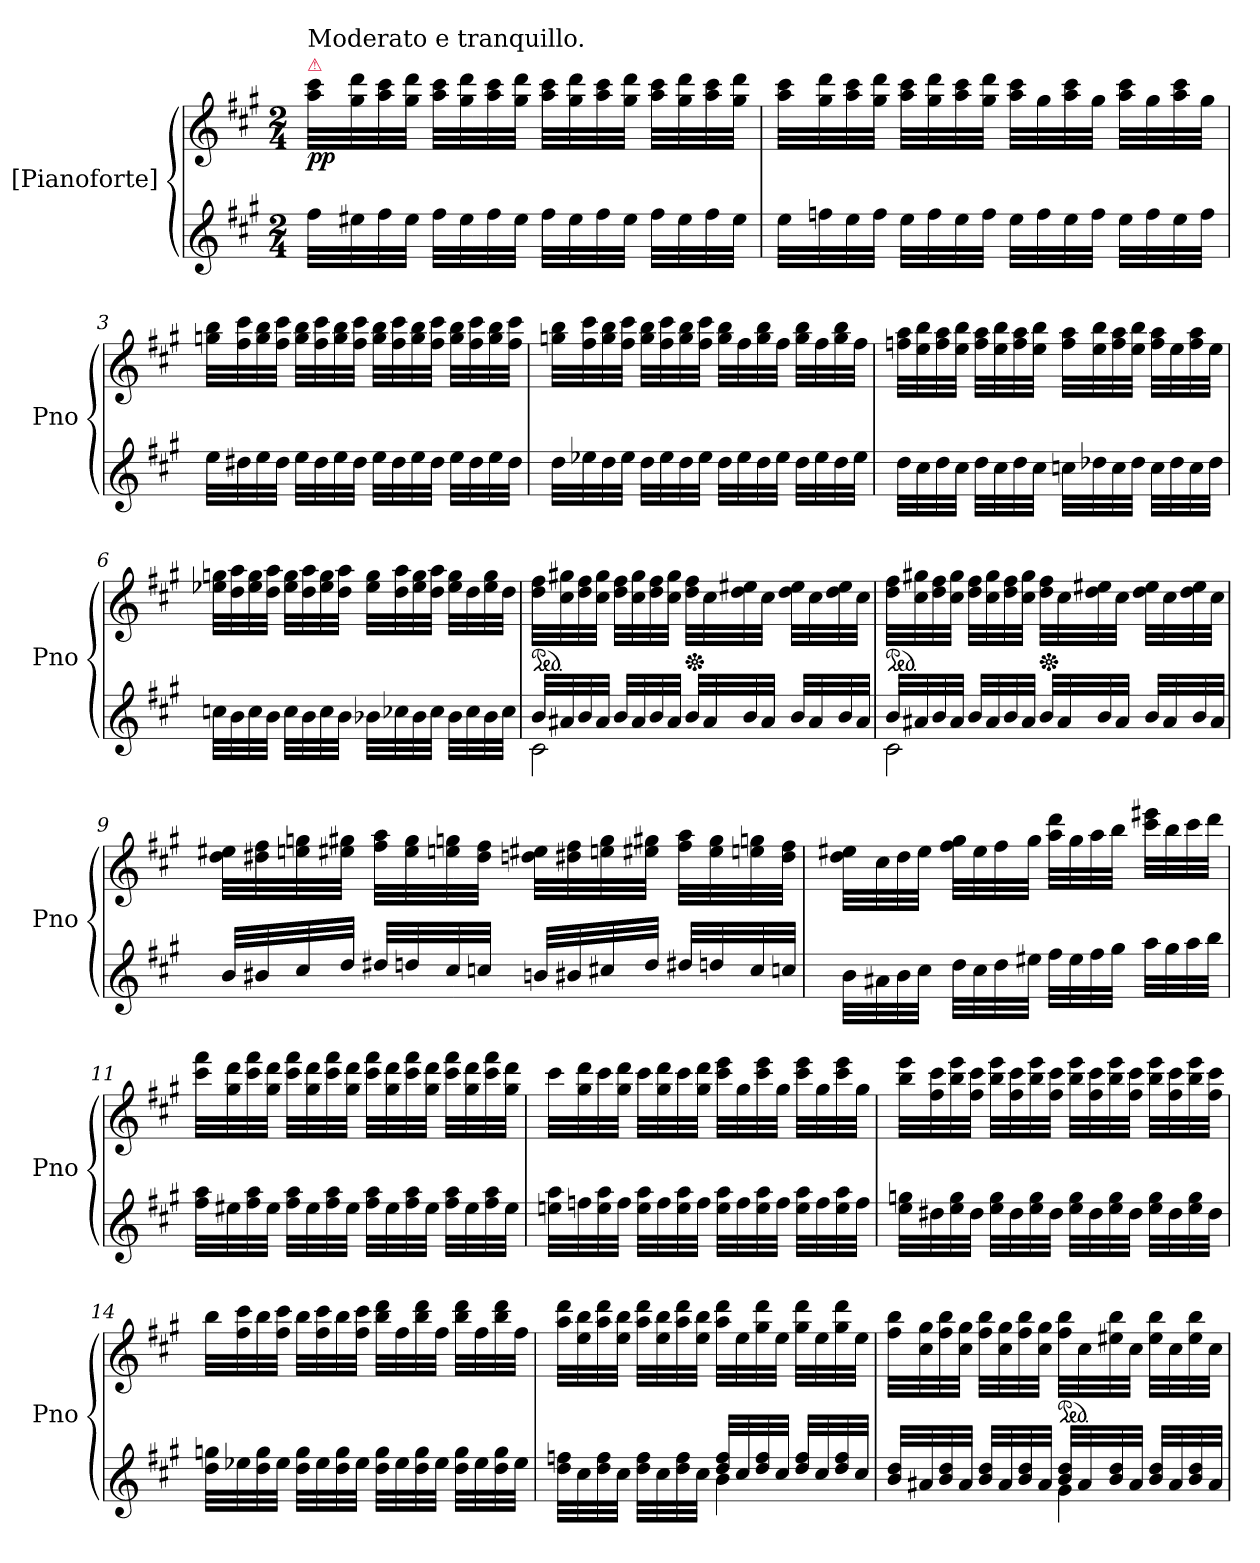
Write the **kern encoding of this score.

**kern	**kern	**dynam
*part2	*part1	*part1
*staff2	*staff1	*staff1
*	*I"[Pianoforte]	*
*	*I'Pno	*
*clefG2	*clefG2	*
*k[f#c#g#]	*k[f#c#g#]	*
*M2/4	*M2/4	*
=1	=1	=1
!	!LO:TX:a:color=crimson:t=⚠	!
!	!LO:TX:a:t=Moderato e tranquillo.	!
32ff#\LLL	32aa\ 32ccc#\LLL	pp
32ee#X\	32gg#\ 32ddd\	.
32ff#\	32aa\ 32ccc#\	.
32ee#\JJJ	32gg#\ 32ddd\JJJ	.
32ff#\LLL	32aa\ 32ccc#\LLL	.
32ee#\	32gg#\ 32ddd\	.
32ff#\	32aa\ 32ccc#\	.
32ee#\JJJ	32gg#\ 32ddd\JJJ	.
32ff#\LLL	32aa\ 32ccc#\LLL	.
32ee#\	32gg#\ 32ddd\	.
32ff#\	32aa\ 32ccc#\	.
32ee#\JJJ	32gg#\ 32ddd\JJJ	.
32ff#\LLL	32aa\ 32ccc#\LLL	.
32ee#\	32gg#\ 32ddd\	.
32ff#\	32aa\ 32ccc#\	.
32ee#\JJJ	32gg#\ 32ddd\JJJ	.
=2	=2	=2
32ee\LLL	32aa\ 32ccc#\LLL	.
32ffn\	32gg#\ 32ddd\	.
32ee\	32aa\ 32ccc#\	.
32ff\JJJ	32gg#\ 32ddd\JJJ	.
32ee\LLL	32aa\ 32ccc#\LLL	.
32ff\	32gg#\ 32ddd\	.
32ee\	32aa\ 32ccc#\	.
32ff\JJJ	32gg#\ 32ddd\JJJ	.
32ee\LLL	32aa\ 32ccc#\LLL	.
32ff\	32gg#\	.
32ee\	32aa\ 32ccc#\	.
32ff\JJJ	32gg#\JJJ	.
32ee\LLL	32aa\ 32ccc#\LLL	.
32ff\	32gg#\	.
32ee\	32aa\ 32ccc#\	.
32ff\JJJ	32gg#\JJJ	.
=3	=3	=3
32ee\LLL	32ggn\ 32bb\LLL	.
32dd#X\	32ff#\ 32ccc#\	.
32ee\	32gg\ 32bb\	.
32dd#\JJJ	32ff#\ 32ccc#\JJJ	.
32ee\LLL	32gg\ 32bb\LLL	.
32dd#\	32ff#\ 32ccc#\	.
32ee\	32gg\ 32bb\	.
32dd#\JJJ	32ff#\ 32ccc#\JJJ	.
32ee\LLL	32gg\ 32bb\LLL	.
32dd#\	32ff#\ 32ccc#\	.
32ee\	32gg\ 32bb\	.
32dd#\JJJ	32ff#\ 32ccc#\JJJ	.
32ee\LLL	32gg\ 32bb\LLL	.
32dd#\	32ff#\ 32ccc#\	.
32ee\	32gg\ 32bb\	.
32dd#\JJJ	32ff#\ 32ccc#\JJJ	.
=4	=4	=4
32dd\LLL	32ggn\ 32bb\LLL	.
32ee-X\	32ff#\ 32ccc#\	.
32dd\	32gg\ 32bb\	.
32ee-\JJJ	32ff#\ 32ccc#\JJJ	.
32dd\LLL	32gg\ 32bb\LLL	.
32ee-\	32ff#\ 32ccc#\	.
32dd\	32gg\ 32bb\	.
32ee-\JJJ	32ff#\ 32ccc#\JJJ	.
32dd\LLL	32gg\ 32bb\LLL	.
32ee-\	32ff#\	.
32dd\	32gg\ 32bb\	.
32ee-\JJJ	32ff#\JJJ	.
32dd\LLL	32gg\ 32bb\LLL	.
32ee-\	32ff#\	.
32dd\	32gg\ 32bb\	.
32ee-\JJJ	32ff#\JJJ	.
=5	=5	=5
32dd\LLL	32ffn\ 32aa\LLL	.
32cc#\	32ee\ 32bb\	.
32dd\	32ff\ 32aa\	.
32cc#\JJJ	32ee\ 32bb\JJJ	.
32dd\LLL	32ff\ 32aa\LLL	.
32cc#\	32ee\ 32bb\	.
32dd\	32ff\ 32aa\	.
32cc#\JJJ	32ee\ 32bb\JJJ	.
32ccn\LLL	32ff\ 32aa\LLL	.
32dd-X\	32ee\ 32bb\	.
32cc\	32ff\ 32aa\	.
32dd-\JJJ	32ee\ 32bb\JJJ	.
32cc\LLL	32ff\ 32aa\LLL	.
32dd-\	32ee\	.
32cc\	32ff\ 32aa\	.
32dd-\JJJ	32ee\JJJ	.
=6	=6	=6
32ccn\LLL	32ee-X\ 32ggn\LLL	.
32b\	32dd\ 32aa\	.
32cc\	32ee-\ 32gg\	.
32b\JJJ	32dd\ 32aa\JJJ	.
32cc\LLL	32ee-\ 32gg\LLL	.
32b\	32dd\ 32aa\	.
32cc\	32ee-\ 32gg\	.
32b\JJJ	32dd\ 32aa\JJJ	.
32b-X\LLL	32ee-\ 32gg\LLL	.
32cc-X\	32dd\ 32aa\	.
32b-\	32ee-\ 32gg\	.
32cc-\JJJ	32dd\ 32aa\JJJ	.
32b-\LLL	32ee-\ 32gg\LLL	.
32cc-\	32dd\	.
32b-\	32ee-\ 32gg\	.
32cc-\JJJ	32dd\JJJ	.
=7	=7	=7
*^	*	*
*	*	*ped	*
32b/LLL	2c#\	32dd\ 32ff#\LLL	.
32a#X/	.	32cc#\ 32gg#X\	.
32b/	.	32dd\ 32ff#\	.
32a#/JJJ	.	32cc#\ 32gg#\JJJ	.
32b/LLL	.	32dd\ 32ff#\LLL	.
32a#/	.	32cc#\ 32gg#\	.
32b/	.	32dd\ 32ff#\	.
32a#/JJJ	.	32cc#\ 32gg#\JJJ	.
*	*	*Xped	*
32b/LLL	.	32dd\ 32ff#\LLL	.
32a#/	.	32cc#\	.
32b/	.	32dd\ 32ee#X\	.
32a#/JJJ	.	32cc#\JJJ	.
32b/LLL	.	32dd\ 32ee#\LLL	.
32a#/	.	32cc#\	.
32b/	.	32dd\ 32ee#\	.
32a#/JJJ	.	32cc#\JJJ	.
=8	=8	=8	=8
*	*	*ped	*
32b/LLL	2c#\	32dd\ 32ff#\LLL	.
32a#X/	.	32cc#\ 32gg#X\	.
32b/	.	32dd\ 32ff#\	.
32a#/JJJ	.	32cc#\ 32gg#\JJJ	.
32b/LLL	.	32dd\ 32ff#\LLL	.
32a#/	.	32cc#\ 32gg#\	.
32b/	.	32dd\ 32ff#\	.
32a#/JJJ	.	32cc#\ 32gg#\JJJ	.
*	*	*Xped	*
32b/LLL	.	32dd\ 32ff#\LLL	.
32a#/	.	32cc#\	.
32b/	.	32dd\ 32ee#X\	.
32a#/JJJ	.	32cc#\JJJ	.
32b/LLL	.	32dd\ 32ee#\LLL	.
32a#/	.	32cc#\	.
32b/	.	32dd\ 32ee#\	.
32a#/JJJ	.	32cc#\JJJ	.
*v	*v	*	*
=9	=9	=9
32b/LLL	32dd\ 32ee#X\LLL	.
32b#X/	32dd#X\ 32ff#\	.
32cc#/	32een\ 32ggn\	.
32dd/JJJ	32ee#X\ 32gg#X\JJJ	.
32dd#X/LLL	32ff#\ 32aa\LLL	.
32ddn/	32ee#\ 32gg#\	.
32cc#/	32een\ 32ggn\	.
32ccn/JJJ	32dd#\ 32ff#\JJJ	.
32bn/LLL	32ddn\ 32ee#X\LLL	.
32b#X/	32dd#X\ 32ff#\	.
32cc#X/	32een\ 32gg\	.
32dd/JJJ	32ee#X\ 32gg#X\JJJ	.
32dd#X/LLL	32ff#\ 32aa\LLL	.
32ddn/	32ee#\ 32gg#\	.
32cc#/	32een\ 32ggn\	.
32ccn/JJJ	32dd#\ 32ff#\JJJ	.
=10	=10	=10
32b\LLL	32dd\ 32ee#X\LLL	.
32a#X\	32cc#\	.
32b\	32dd\	.
32cc#\JJJ	32ee#\JJJ	.
32dd\LLL	32ff#\ 32gg#\LLL	.
32cc#\	32ee#\	.
32dd\	32ff#\	.
32ee#X\JJJ	32gg#\JJJ	.
32ff#\LLL	32aa\ 32ddd\LLL	.
32ee#\	32gg#\	.
32ff#\	32aa\	.
32gg#\JJJ	32bb\JJJ	.
32aa\LLL	32ccc#\ 32eee#X\LLL	.
32gg#\	32bb\	.
32aa\	32ccc#\	.
32bb\JJJ	32ddd\JJJ	.
=11	=11	=11
32ff#\ 32aa\LLL	32ccc#\ 32fff#\LLL	.
32ee#X\	32gg#\ 32ddd\	.
32ff#\ 32aa\	32ccc#\ 32fff#\	.
32ee#\JJJ	32gg#\ 32ddd\JJJ	.
32ff#\ 32aa\LLL	32ccc#\ 32fff#\LLL	.
32ee#\	32gg#\ 32ddd\	.
32ff#\ 32aa\	32ccc#\ 32fff#\	.
32ee#\JJJ	32gg#\ 32ddd\JJJ	.
32ff#\ 32aa\LLL	32ccc#\ 32fff#\LLL	.
32ee#\	32gg#\ 32ddd\	.
32ff#\ 32aa\	32ccc#\ 32fff#\	.
32ee#\JJJ	32gg#\ 32ddd\JJJ	.
32ff#\ 32aa\LLL	32ccc#\ 32fff#\LLL	.
32ee#\	32gg#\ 32ddd\	.
32ff#\ 32aa\	32ccc#\ 32fff#\	.
32ee#\JJJ	32gg#\ 32ddd\JJJ	.
=12	=12	=12
32een\ 32aa\LLL	32ccc#\LLL	.
32ffn\	32gg#\ 32ddd\	.
32ee\ 32aa\	32ccc#\	.
32ff\JJJ	32gg#\ 32ddd\JJJ	.
32ee\ 32aa\LLL	32ccc#\LLL	.
32ff\	32gg#\ 32ddd\	.
32ee\ 32aa\	32ccc#\	.
32ff\JJJ	32gg#\ 32ddd\JJJ	.
32ee\ 32aa\LLL	32ccc#\ 32eee\LLL	.
32ff\	32gg#\	.
32ee\ 32aa\	32ccc#\ 32eee\	.
32ff\JJJ	32gg#\JJJ	.
32ee\ 32aa\LLL	32ccc#\ 32eee\LLL	.
32ff\	32gg#\	.
32ee\ 32aa\	32ccc#\ 32eee\	.
32ff\JJJ	32gg#\JJJ	.
=13	=13	=13
32ee\ 32ggn\LLL	32bb\ 32eee\LLL	.
32dd#X\	32ff#\ 32ccc#\	.
32ee\ 32gg\	32bb\ 32eee\	.
32dd#\JJJ	32ff#\ 32ccc#\JJJ	.
32ee\ 32gg\LLL	32bb\ 32eee\LLL	.
32dd#\	32ff#\ 32ccc#\	.
32ee\ 32gg\	32bb\ 32eee\	.
32dd#\JJJ	32ff#\ 32ccc#\JJJ	.
32ee\ 32gg\LLL	32bb\ 32eee\LLL	.
32dd#\	32ff#\ 32ccc#\	.
32ee\ 32gg\	32bb\ 32eee\	.
32dd#\JJJ	32ff#\ 32ccc#\JJJ	.
32ee\ 32gg\LLL	32bb\ 32eee\LLL	.
32dd#\	32ff#\ 32ccc#\	.
32ee\ 32gg\	32bb\ 32eee\	.
32dd#\JJJ	32ff#\ 32ccc#\JJJ	.
=14	=14	=14
32dd\ 32ggn\LLL	32bb\LLL	.
32ee-X\	32ff#\ 32ccc#\	.
32dd\ 32gg\	32bb\	.
32ee-\JJJ	32ff#\ 32ccc#\JJJ	.
32dd\ 32gg\LLL	32bb\LLL	.
32ee-\	32ff#\ 32ccc#\	.
32dd\ 32gg\	32bb\	.
32ee-\JJJ	32ff#\ 32ccc#\JJJ	.
32dd\ 32gg\LLL	32bb\ 32ddd\LLL	.
32ee-\	32ff#\	.
32dd\ 32gg\	32bb\ 32ddd\	.
32ee-\JJJ	32ff#\JJJ	.
32dd\ 32gg\LLL	32bb\ 32ddd\LLL	.
32ee-\	32ff#\	.
32dd\ 32gg\	32bb\ 32ddd\	.
32ee-\JJJ	32ff#\JJJ	.
=15	=15	=15
*^	*	*
32dd\ 32ffn\LLL	4ryy	32aa\ 32ddd\LLL	.
32cc#\	.	32ee\ 32bb\	.
32dd\ 32ff\	.	32aa\ 32ddd\	.
32cc#\JJJ	.	32ee\ 32bb\JJJ	.
32dd\ 32ff\LLL	.	32aa\ 32ddd\LLL	.
32cc#\	.	32ee\ 32bb\	.
32dd\ 32ff\	.	32aa\ 32ddd\	.
32cc#\JJJ	.	32ee\ 32bb\JJJ	.
32dd/ 32ff/LLL	4b\	32aa\ 32ddd\LLL	.
32cc#/	.	32ee\	.
32dd/ 32ff/	.	32gg#\ 32ddd\	.
32cc#/JJJ	.	32ee\JJJ	.
32dd/ 32ff/LLL	.	32gg#\ 32ddd\LLL	.
32cc#/	.	32ee\	.
32dd/ 32ff/	.	32gg#\ 32ddd\	.
32cc#/JJJ	.	32ee\JJJ	.
=16	=16	=16	=16
32b/ 32dd/LLL	4ryy	32ff#\ 32bb\LLL	.
32a#X/	.	32cc#\ 32gg#\	.
32b/ 32dd/	.	32ff#\ 32bb\	.
32a#/JJJ	.	32cc#\ 32gg#\JJJ	.
32b/ 32dd/LLL	.	32ff#\ 32bb\LLL	.
32a#/	.	32cc#\ 32gg#\	.
32b/ 32dd/	.	32ff#\ 32bb\	.
32a#/JJJ	.	32cc#\ 32gg#\JJJ	.
*	*	*ped	*
32b/ 32dd/LLL	4g#\	32ff#\ 32bb\LLL	.
32a#/	.	32cc#\	.
32b/ 32dd/	.	32ee#X\ 32bb\	.
32a#/JJJ	.	32cc#\JJJ	.
32b/ 32dd/LLL	.	32ee#\ 32bb\LLL	.
32a#/	.	32cc#\	.
32b/ 32dd/	.	32ee#\ 32bb\	.
32a#/JJJ	.	32cc#\JJJ	.
*v	*v	*	*
=	=	=
*-	*-	*-
